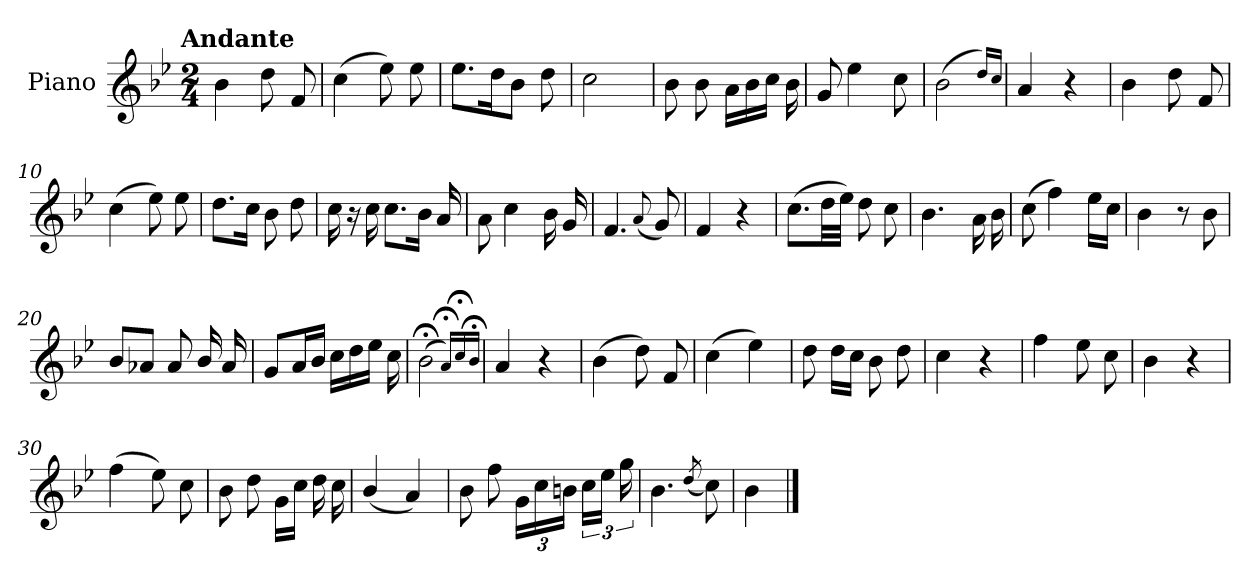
**kern
*part1
*staff1
*I"Piano
*I'Pno.
*clefG2
*k[b-e-]
!!LO:TX:omd:t=Andante
*M2/4
*MM91
=1
4b-\
8dd\
8f/
=2
(>4cc\
8ee-\)
8ee-\
=3
8.ee-\L
16dd\k
8b-\J
8dd\
=4
2cc\
=5
8b-\
8b-\
16a\LL
16b-\
16cc\JJ
16b-\
=6
8g/
4ee-\
8cc\
!!LO:LB:g=z
=7
(>2b-\
16qqdd/LL)
16qqcc/JJ
=8
4a/
4r
=9
4b-\
8dd\
8f/
=10
(>4cc\
8ee-\)
8ee-\
=11
8.dd\L
16cc\Jk
8b-\
8dd\
=12
16cc\
16r
16cc\
8.cc\L
16b-\Jk
16a/
=13
8a\
4cc\
16b-\
16g/
=14
4.f/
(<8qqa/
8g/)
!!LO:LB:g=z
=15
4f/
4r
=16
(>8.cc\L
32dd\LL
32ee-\JJJ)
8dd\
8cc\
=17
4.b-\
16a\
16b-\
=18
(>8cc\
4ff\)
16ee-\LL
16cc\JJ
=19
4b-\
8r
8b-\
=20
8b-/L
8a-X/J
8a-/
16b-/
16a-/
=21
8g/L
16a/L
16b-/JJ
16cc\LL
16dd\
16ee-\JJ
16cc\
!!LO:LB:g=z
=22
(>2b-;<\
16qqa;</LL)
16qqcc;</
16qqb-;</JJ
=23
4a/
4r
=24
(>4b-\
8dd\)
8f/
=25
(>4cc\
4ee-\)
=26
8dd\
16dd\LL
16cc\JJ
8b-\
8dd\
=27
4cc\
4r
=28
4ff\
8ee-\
8cc\
=29
4b-\
4r
=30
(>4ff\
8ee-\)
8cc\
!!LO:LB:g=z
=31
8b-\
8dd\
16g\LL
16cc\JJ
16dd\
16cc\
=32
(<4b-/
4a/)
=33
8b-\
8ff\
*Xbrackettup
24g\LL
24cc\
24bn\JJ
*brackettup
24cc\LL
24ee-\JJ
24gg\
=34
4.b-\
(<8qdd/
8cc\)
=35
4b-\
==
*-
